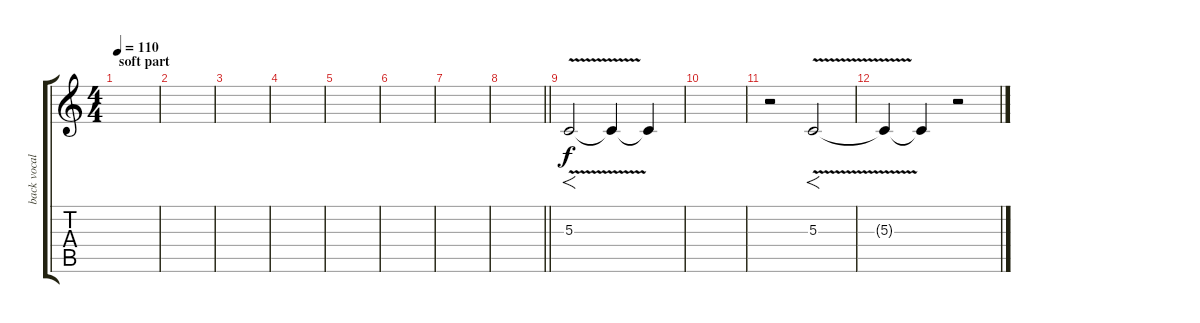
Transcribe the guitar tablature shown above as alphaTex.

\track ("back vocals?" "back vocal") {instrument choiraahs}
\staff {score tabs}
\tuning (E4 B3 G3 D3 A2 E2) {hide}
\ts (4 4)
\section ("" "soft part")
\tempo 110
\clef g2
\ks c
|
|
|
|
|
|
|
\barLineRight lightlight
|
\section ("" "")
5.3{v}.2{f} 5.3{t}.4 5.3{t}.4 |
|
r.2 5.3{v}.2{f} |
5.3{t}.4 5.3{t}.4 r.2
